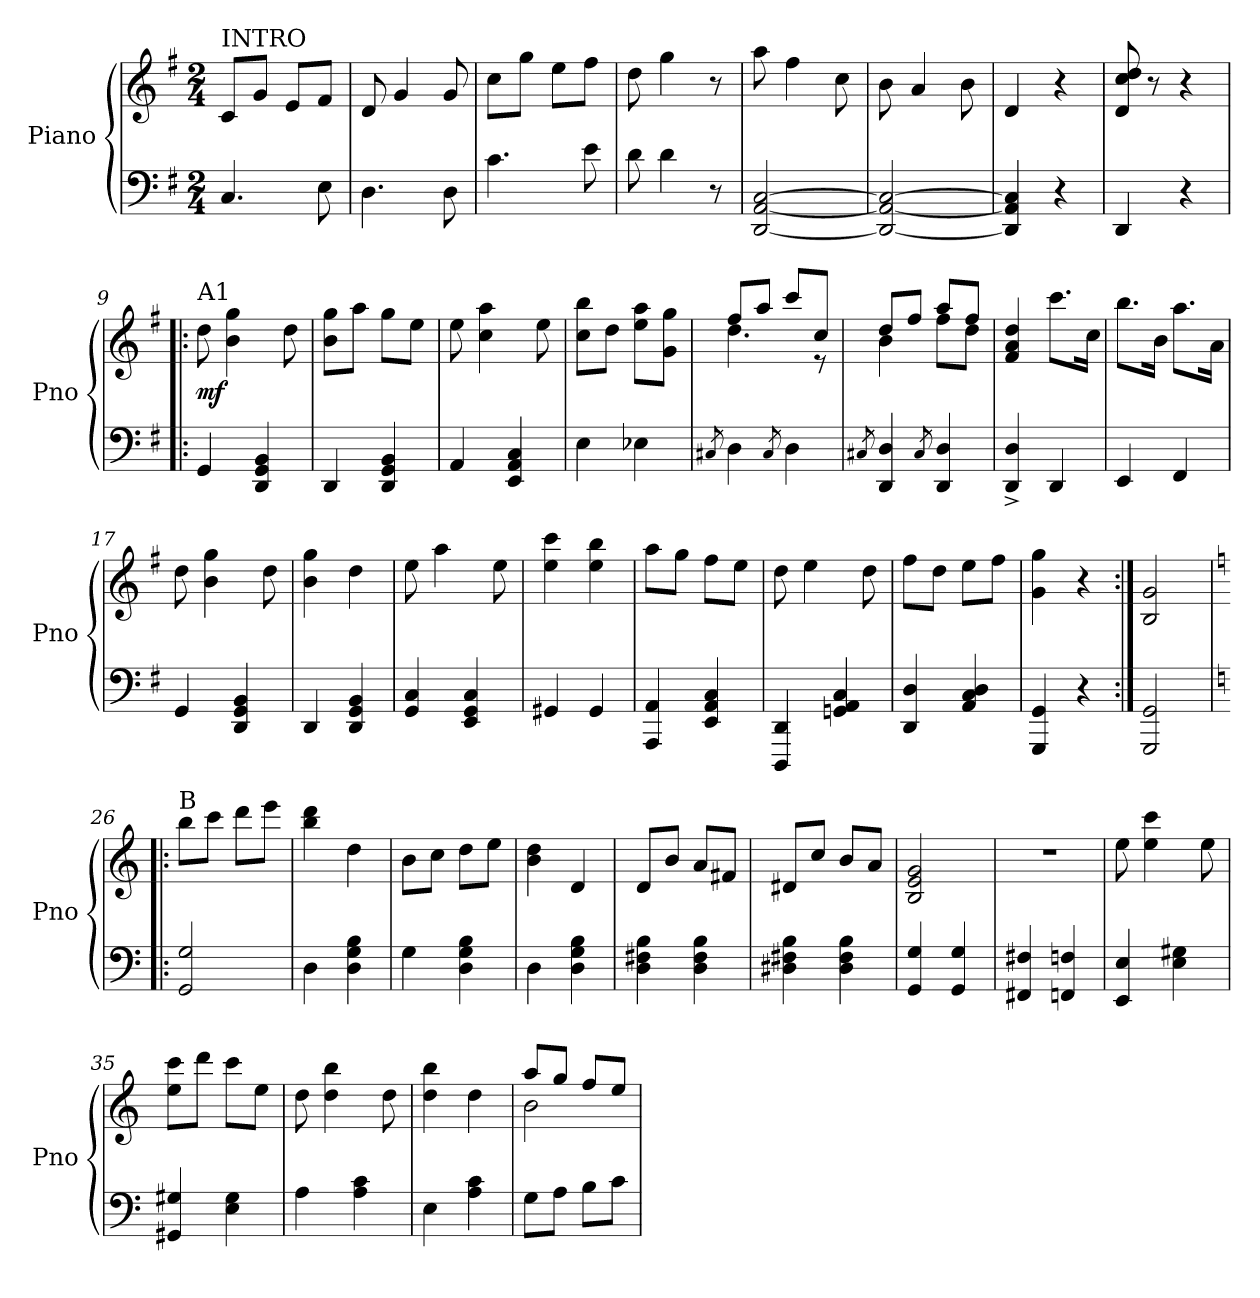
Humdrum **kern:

**kern	**kern	**dynam
*part1	*part1	*part1
*staff2	*staff1	*staff1/2
*I"Piano	*	*
*I'Pno	*	*
*clefF4	*clefG2	*
*k[f#]	*k[f#]	*
*M2/4	*M2/4	*
=1	=1	=1
!	!LO:TX:a:t=INTRO	!
4.C/	8c/L	.
.	8g/J	.
.	8e/L	.
8E\	8f#/J	.
=2	=2	=2
4.D\	8d/	.
.	4g/	.
8D\	8g/	.
=3	=3	=3
4.c\	8cc\L	.
.	8gg\J	.
.	8ee\L	.
8e\	8ff#\J	.
=4	=4	=4
8d\	8dd\	.
4d\	4gg\	.
8r	8r	.
=5	=5	=5
[2DD/ [2AA/ [2C/	8aa\	.
.	4ff#\	.
.	8cc\	.
=6	=6	=6
2DD/_ 2AA/_ 2C/_	8b\	.
.	4a/	.
.	8b\	.
!!LO:LB:g=z
=7	=7	=7
4DD/] 4AA/] 4C/]	4d/	.
4r	4r	.
=8	=8	=8
4DD/	8d/ 8cc/ 8dd/	.
.	8r	.
4r	4r	.
=9!|:	=9!|:	=9!|:
!	!LO:TX:a:t=A1	!
!	!	!LO:DY:b
4GG/	8dd\	mf
.	4b\ 4gg\	.
4DD/ 4GG/ 4BB/	.	.
.	8dd\	.
=10	=10	=10
4DD/	8b\ 8gg\L	.
.	8aa\J	.
4DD/ 4GG/ 4BB/	8gg\L	.
.	8ee\J	.
=11	=11	=11
4AA/	8ee\	.
.	4cc\ 4aa\	.
4EE/ 4AA/ 4C/	.	.
.	8ee\	.
=12	=12	=12
4E\	8cc\ 8bb\L	.
.	8dd\J	.
4E-X\	8ee\ 8aa\L	.
.	8g\ 8gg\J	.
!!LO:LB:g=z
=13	=13	=13
8qC#X/	.	.
*	*^	*
4D\	8ff#/L	4.dd\	.
.	8aa/J	.	.
8qC#/	.	.	.
4D\	8ccc/L	.	.
.	8cc/J	8r	.
=14	=14	=14	=14
8qC#X/	.	.	.
4DD/ 4D/	8dd/L	4b\	.
.	8ff#/J	.	.
8qC#/	.	.	.
4DD/ 4D/	8aa/L	8ff#\L	.
.	8ff#/J	8dd\J	.
*	*v	*v	*
=15	=15	=15
4DD/^ 4D/^	4f#/ 4a/ 4dd/	.
4DD/	8.ccc\L	.
.	16cc\Jk	.
=16	=16	=16
4EE/	8.bb\L	.
.	16b\Jk	.
4FF#/	8.aa\L	.
.	16a\Jk	.
=17	=17	=17
4GG/	8dd\	.
.	4b\ 4gg\	.
4DD/ 4GG/ 4BB/	.	.
.	8dd\	.
=18	=18	=18
4DD/	4b\ 4gg\	.
4DD/ 4GG/ 4BB/	4dd\	.
!!LO:LB:g=z
=19	=19	=19
4GG/ 4C/	8ee\	.
.	4aa\	.
4EE/ 4GG/ 4C/	.	.
.	8ee\	.
=20	=20	=20
4GG#X/	4ee\ 4ccc\	.
4GG#/	4ee\ 4bb\	.
=21	=21	=21
4AAA/ 4AA/	8aa\L	.
.	8gg\J	.
4EE/ 4AA/ 4C/	8ff#\L	.
.	8ee\J	.
=22	=22	=22
4DDD/ 4DD/	8dd\	.
.	4ee\	.
4GGn/ 4AA/ 4C/	.	.
.	8dd\	.
=23	=23	=23
4DD/ 4D/	8ff#\L	.
.	8dd\J	.
4AA/ 4C/ 4D/	8ee\L	.
.	8ff#\J	.
=24	=24	=24
4GGG/ 4GG/	4g\ 4gg\	.
4r	4r	.
!!LO:LB:g=z
=25:|!	=25:|!	=25:|!
2GGG/ 2GG/	2B/ 2g/	.
=26!|:	=26!|:	=26!|:
*k[]	*k[]	*
!	!LO:TX:a:t=B	!
2GG/ 2G/	8bb\L	.
.	8ccc\J	.
.	8ddd\L	.
.	8eee\J	.
=27	=27	=27
4D\	4bb\ 4ddd\	.
4D\ 4G\ 4B\	4dd\	.
=28	=28	=28
4G\	8b\L	.
.	8cc\J	.
4D\ 4G\ 4B\	8dd\L	.
.	8ee\J	.
=29	=29	=29
4D\	4b\ 4dd\	.
4D\ 4G\ 4B\	4d/	.
=30	=30	=30
4D\ 4F#X\ 4B\	8d/L	.
.	8b/J	.
4D\ 4F#\ 4B\	8a/L	.
.	8f#X/J	.
!!LO:LB:g=z
=31	=31	=31
4D#X\ 4F#X\ 4B\	8d#X/L	.
.	8cc/J	.
4D#\ 4F#\ 4B\	8b/L	.
.	8a/J	.
=32	=32	=32
4GG/ 4G/	2B/ 2e/ 2g/	.
4GG/ 4G/	.	.
=33	=33	=33
4FF#X/ 4F#X/	2r	.
4FFn/ 4Fn/	.	.
=34	=34	=34
4EE/ 4E/	8ee\	.
.	4ee\ 4ccc\	.
4E\ 4G#X\	.	.
.	8ee\	.
=35	=35	=35
4GG#X/ 4G#X/	8ee\ 8ccc\L	.
.	8ddd\J	.
4E\ 4G#\	8ccc\L	.
.	8ee\J	.
=36	=36	=36
4A\	8dd\	.
.	4dd\ 4bb\	.
4A\ 4c\	.	.
.	8dd\	.
!!LO:LB:g=z
=37	=37	=37
4E\	4dd\ 4bb\	.
4A\ 4c\	4dd\	.
=38	=38	=38
*	*^	*
8G\L	8aa/L	2b\	.
8A\J	8gg/J	.	.
8B\L	8ff/L	.	.
8c\J	8ee/J	.	.
*	*v	*v	*
=	=	=
*-	*-	*-
